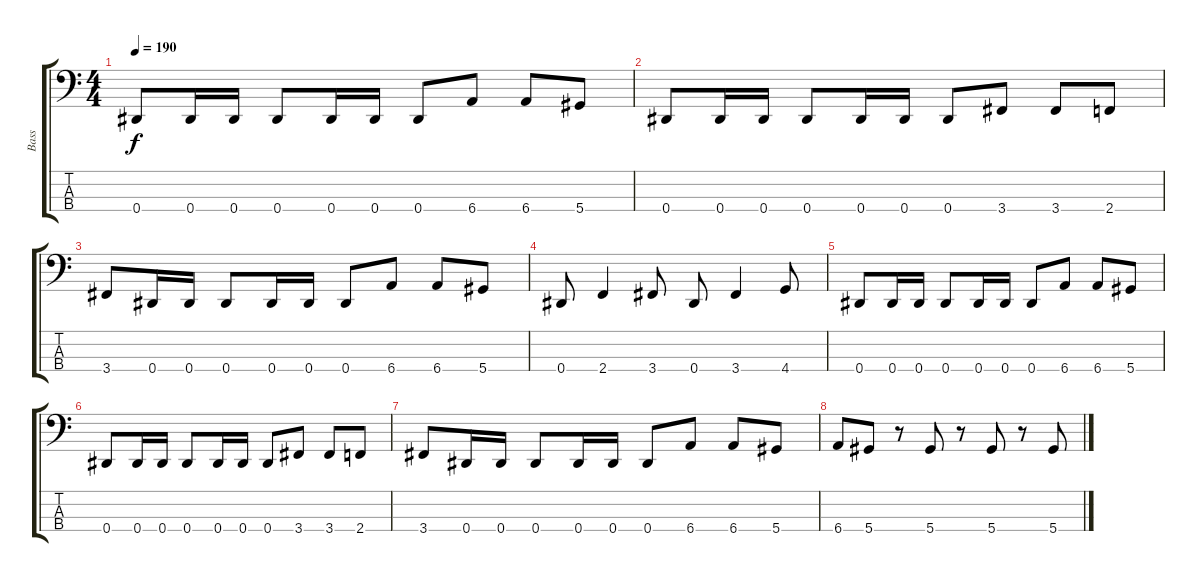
\track ("Bass" "Bass") {instrument electricbassfinger}
\staff {score tabs}
\tuning (Gb2 Db2 Ab1 Eb1) {hide}
\ts (4 4)
\tempo 190
\clef f4
\ks c
0.4.8{dy f instrument electricbassfinger} 0.4.16 0.4.16 0.4.8 0.4.16 0.4.16 0.4.8 6.4.8 6.4.8 5.4.8 |
0.4.8 0.4.16 0.4.16 0.4.8 0.4.16 0.4.16 0.4.8 3.4.8 3.4.8 2.4.8 |
3.4.8 0.4.16 0.4.16 0.4.8 0.4.16 0.4.16 0.4.8 6.4.8 6.4.8 5.4.8 |
0.4.8 2.4.4 3.4.8 0.4.8 3.4.4 4.4.8 |
0.4.8 0.4.16 0.4.16 0.4.8 0.4.16 0.4.16 0.4.8 6.4.8 6.4.8 5.4.8 |
0.4.8 0.4.16 0.4.16 0.4.8 0.4.16 0.4.16 0.4.8 3.4.8 3.4.8 2.4.8 |
3.4.8 0.4.16 0.4.16 0.4.8 0.4.16 0.4.16 0.4.8 6.4.8 6.4.8 5.4.8 |
6.4.8 5.4.8 r.8 5.4.8 r.8 5.4.8 r.8 5.4.8
